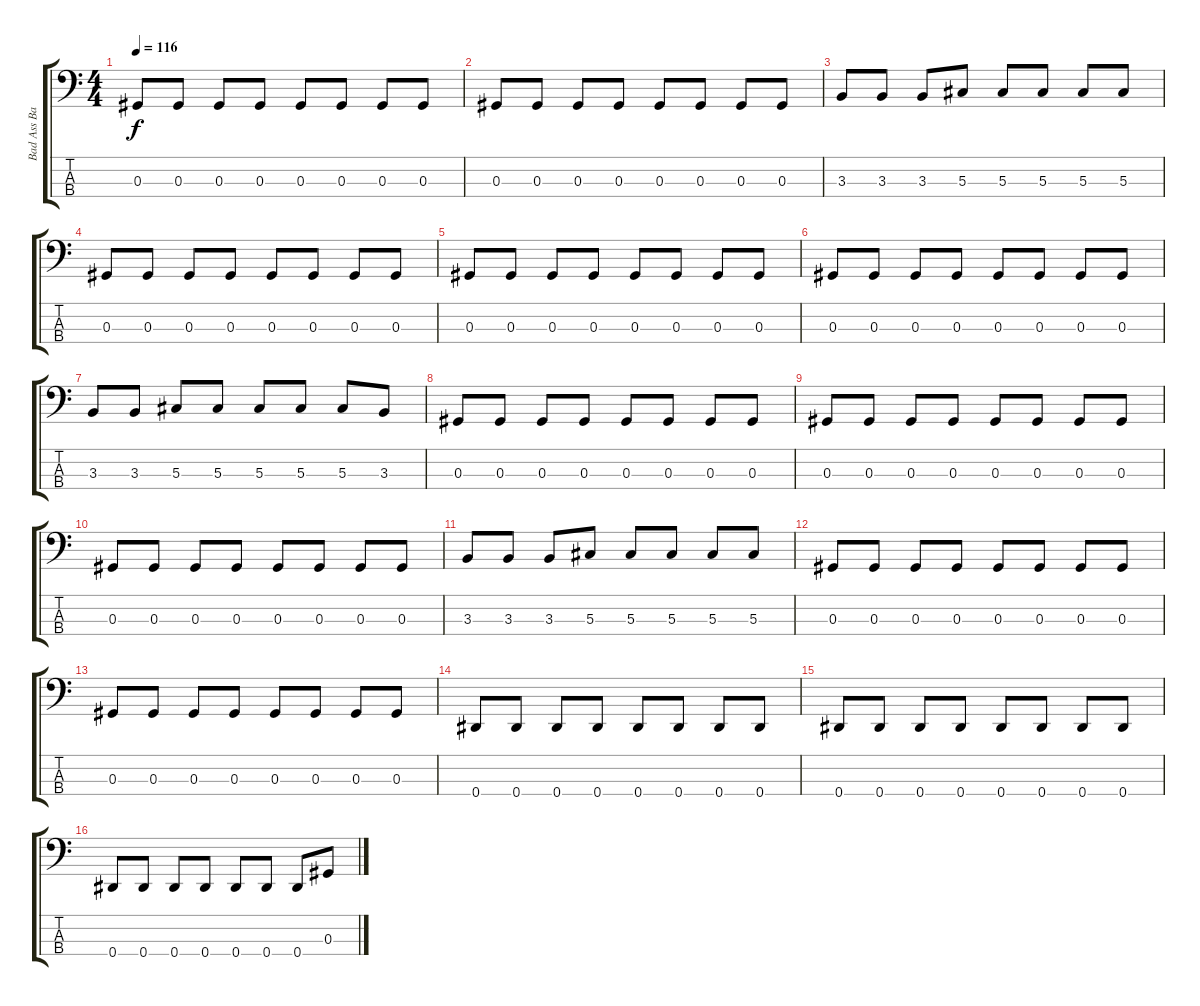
\track ("Bad Ass Bass" "Bad Ass Ba") {instrument fretlessbass}
\staff {score tabs}
\tuning (Gb2 Db2 Ab1 Eb1) {hide}
\ts (4 4)
\tempo 116
\clef f4
\ks c
0.3.8{dy f} 0.3.8 0.3.8 0.3.8 0.3.8 0.3.8 0.3.8 0.3.8 |
0.3.8 0.3.8 0.3.8 0.3.8 0.3.8 0.3.8 0.3.8 0.3.8 |
3.3.8 3.3.8 3.3.8 5.3.8 5.3.8 5.3.8 5.3.8 5.3.8 |
0.3.8 0.3.8 0.3.8 0.3.8 0.3.8 0.3.8 0.3.8 0.3.8 |
0.3.8 0.3.8 0.3.8 0.3.8 0.3.8 0.3.8 0.3.8 0.3.8 |
0.3.8 0.3.8 0.3.8 0.3.8 0.3.8 0.3.8 0.3.8 0.3.8 |
3.3.8 3.3.8 5.3.8 5.3.8 5.3.8 5.3.8 5.3.8 3.3.8 |
0.3.8 0.3.8 0.3.8 0.3.8 0.3.8 0.3.8 0.3.8 0.3.8 |
0.3.8 0.3.8 0.3.8 0.3.8 0.3.8 0.3.8 0.3.8 0.3.8 |
0.3.8 0.3.8 0.3.8 0.3.8 0.3.8 0.3.8 0.3.8 0.3.8 |
3.3.8 3.3.8 3.3.8 5.3.8 5.3.8 5.3.8 5.3.8 5.3.8 |
0.3.8 0.3.8 0.3.8 0.3.8 0.3.8 0.3.8 0.3.8 0.3.8 |
0.3.8 0.3.8 0.3.8 0.3.8 0.3.8 0.3.8 0.3.8 0.3.8 |
0.4.8 0.4.8 0.4.8 0.4.8 0.4.8 0.4.8 0.4.8 0.4.8 |
0.4.8 0.4.8 0.4.8 0.4.8 0.4.8 0.4.8 0.4.8 0.4.8 |
0.4.8 0.4.8 0.4.8 0.4.8 0.4.8 0.4.8 0.4.8 0.3.8
